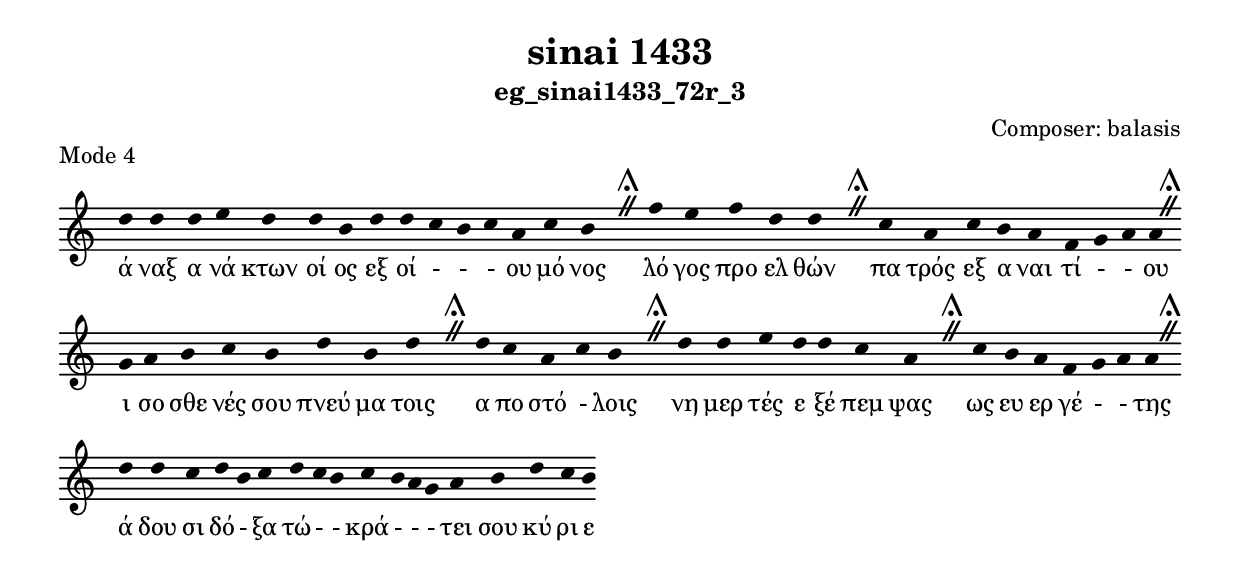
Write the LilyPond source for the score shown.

\include "gregorian.ly"

	\header {
 	  title = "sinai 1433"
	  subtitle = "eg_sinai1433_72r_3"
	  composer = "Composer: balasis"
	  piece = "Mode 4"
	}

	chant = {
	  d''4 d''4 d''4 e''4 d''4 d''4 b'4 d''4 d''4 c''4 b'4 c''4 a'4 c''4 b'4 \divisioMaior
 f''4 e''4 f''4 d''4 d''4 \divisioMaior
 c''4 a'4 c''4 b'4 a'4 f'4 g'4 a'4 a'4 \divisioMaior
 g'4 a'4 b'4 c''4 b'4 d''4 b'4 d''4 \divisioMaior
 d''4 c''4 a'4 c''4 b'4 \divisioMaior
 d''4 d''4 e''4 d''4 d''4 c''4 a'4 \divisioMaior
 c''4 b'4 a'4 f'4 g'4 a'4 a'4 \divisioMaior
 d''4 d''4 c''4 d''4 b'4 c''4 d''4 c''4 b'4 c''4 b'4 a'4 g'4 a'4 b'4 d''4 c''4 b'4\finalis
	}

	verba = \lyricmode {ά ναξ α νά κτων οί ος εξ οί -  -  - ου μό νος 
λό γος προ ελ θών 
πα τρός εξ α ναι τί -  - ου 
ι σο σθε νές σου πνεύ μα τοις 
α πο στό - λοις 
νη μερ τές ε ξέ πεμ ψας 
ως ευ ερ γέ -  - της 
ά δου σι δό - ξα τώ -  - κρά -  -  - τει σου κύ ρι ε 
	}


	\score {
	  \new Staff <<
	  \new Voice = "melody" \chant
	  \new Lyrics = "one" \lyricsto melody \verba
	  >>
	  \layout {
	    \context {
	      \Staff
	      \remove "Time_signature_engraver"
	      \remove "Bar_engraver"
	    }
	    \context {
	      \Voice
	      \remove "Stem_engraver"
	    }
	  }
	}